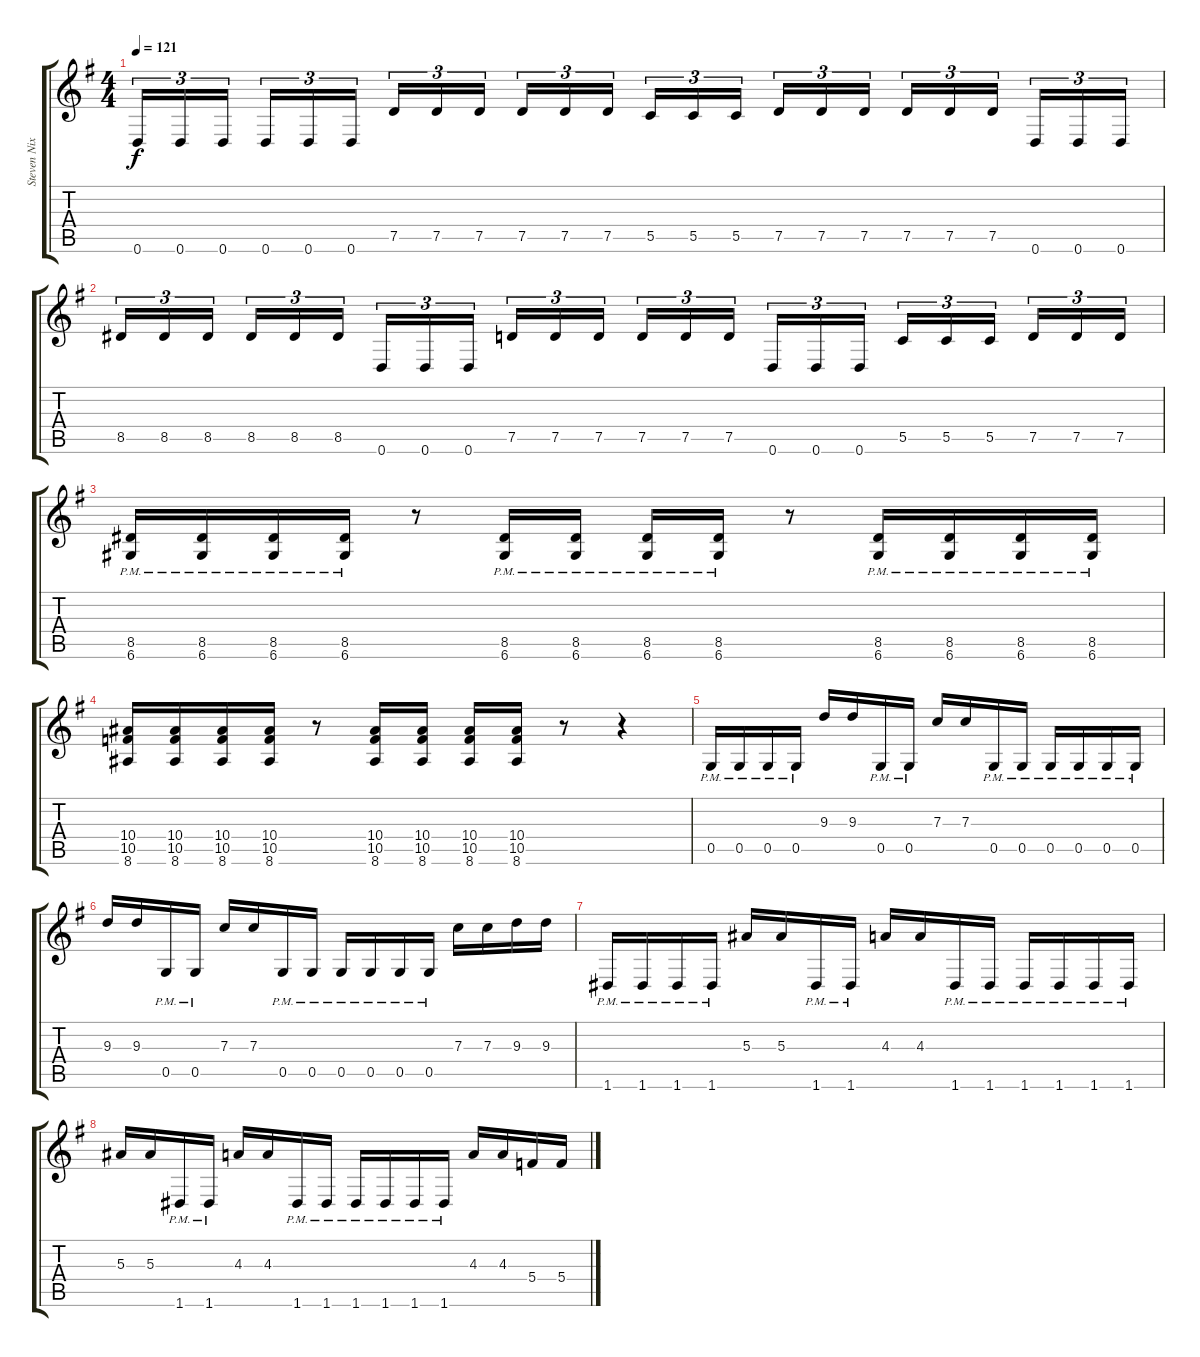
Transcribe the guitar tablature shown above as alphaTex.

\track ("Steven Nixon" "Steven Nix") {instrument distortionguitar}
\staff {score tabs}
\tuning (D4 A3 F3 C3 G2 D2) {hide}
\ts (4 4)
\tempo 121
\clef g2
\ks g
0.6.16{tu (3 2) dy f} 0.6.16{tu (3 2)} 0.6.16{tu (3 2) beam splitsecondary} 0.6.16{tu (3 2)} 0.6.16{tu (3 2)} 0.6.16{tu (3 2)} 7.5.16{tu (3 2)} 7.5.16{tu (3 2)} 7.5.16{tu (3 2) beam splitsecondary} 7.5.16{tu (3 2)} 7.5.16{tu (3 2)} 7.5.16{tu (3 2)} 5.5.16{tu (3 2)} 5.5.16{tu (3 2)} 5.5.16{tu (3 2) beam splitsecondary} 7.5.16{tu (3 2)} 7.5.16{tu (3 2)} 7.5.16{tu (3 2)} 7.5.16{tu (3 2)} 7.5.16{tu (3 2)} 7.5.16{tu (3 2) beam splitsecondary} 0.6.16{tu (3 2)} 0.6.16{tu (3 2)} 0.6.16{tu (3 2)} |
8.5.16{tu (3 2)} 8.5.16{tu (3 2)} 8.5.16{tu (3 2) beam splitsecondary} 8.5.16{tu (3 2)} 8.5.16{tu (3 2)} 8.5.16{tu (3 2)} 0.6.16{tu (3 2)} 0.6.16{tu (3 2)} 0.6.16{tu (3 2) beam splitsecondary} 7.5.16{tu (3 2)} 7.5.16{tu (3 2)} 7.5.16{tu (3 2)} 7.5.16{tu (3 2)} 7.5.16{tu (3 2)} 7.5.16{tu (3 2) beam splitsecondary} 0.6.16{tu (3 2)} 0.6.16{tu (3 2)} 0.6.16{tu (3 2)} 5.5.16{tu (3 2)} 5.5.16{tu (3 2)} 5.5.16{tu (3 2) beam splitsecondary} 7.5.16{tu (3 2)} 7.5.16{tu (3 2)} 7.5.16{tu (3 2)} |
(8.5{pm} 6.6{pm}).16 (8.5{pm} 6.6{pm}).16 (8.5{pm} 6.6{pm}).16 (8.5{pm} 6.6{pm}).16 r.8 (8.5{pm} 6.6{pm}).16 (8.5{pm} 6.6{pm}).16 (8.5{pm} 6.6{pm}).16 (8.5{pm} 6.6{pm}).16 r.8 (8.5{pm} 6.6{pm}).16 (8.5{pm} 6.6{pm}).16 (8.5{pm} 6.6{pm}).16 (8.5{pm} 6.6{pm}).16 |
(10.4 10.5 8.6).16 (10.4 10.5 8.6).16 (10.4 10.5 8.6).16 (10.4 10.5 8.6).16 r.8 (10.4 10.5 8.6).16 (10.4 10.5 8.6).16 (10.4 10.5 8.6).16 (10.4 10.5 8.6).16 r.8 r.4 |
0.5{pm}.16 0.5{pm}.16 0.5{pm}.16 0.5{pm}.16 9.3.16 9.3.16 0.5{pm}.16 0.5{pm}.16 7.3.16 7.3.16 0.5{pm}.16 0.5{pm}.16 0.5{pm}.16 0.5{pm}.16 0.5{pm}.16 0.5{pm}.16 |
9.3.16 9.3.16 0.5{pm}.16 0.5{pm}.16 7.3.16 7.3.16 0.5{pm}.16 0.5{pm}.16 0.5{pm}.16 0.5{pm}.16 0.5{pm}.16 0.5{pm}.16 7.3.16 7.3.16 9.3.16 9.3.16 |
1.6{pm}.16 1.6{pm}.16 1.6{pm}.16 1.6{pm}.16 5.3.16 5.3.16 1.6{pm}.16 1.6{pm}.16 4.3.16 4.3.16 1.6{pm}.16 1.6{pm}.16 1.6{pm}.16 1.6{pm}.16 1.6{pm}.16 1.6{pm}.16 |
5.3.16 5.3.16 1.6{pm}.16 1.6{pm}.16 4.3.16 4.3.16 1.6{pm}.16 1.6{pm}.16 1.6{pm}.16 1.6{pm}.16 1.6{pm}.16 1.6{pm}.16 4.3.16 4.3.16 5.4.16 5.4.16
